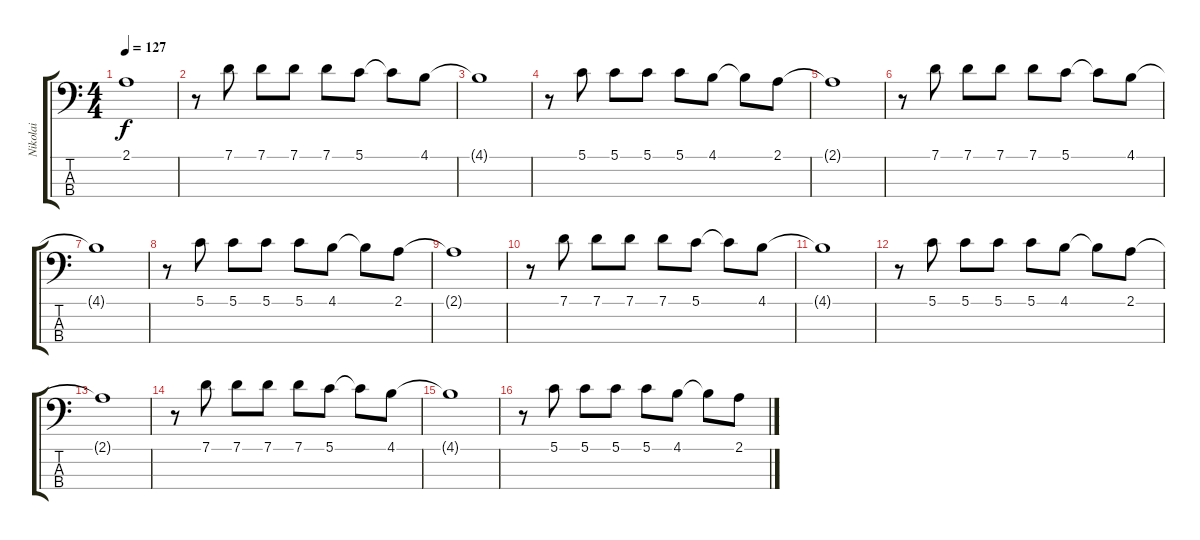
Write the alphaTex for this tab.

\track ("Nikolai" "Nikolai") {instrument electricbasspick}
\staff {score tabs}
\tuning (G2 D2 A1 E1) {hide}
\ts (4 4)
\tempo 127
\clef f4
\ks c
2.1{t}.1{dy f} |
r.8 7.1.8 7.1.8 7.1.8 7.1.8 5.1.8 5.1{t}.8 4.1.8 |
4.1{t}.1 |
r.8 5.1.8 5.1.8 5.1.8 5.1.8 4.1.8 4.1{t}.8 2.1.8 |
2.1{t}.1 |
r.8 7.1.8 7.1.8 7.1.8 7.1.8 5.1.8 5.1{t}.8 4.1.8 |
4.1{t}.1 |
r.8 5.1.8 5.1.8 5.1.8 5.1.8 4.1.8 4.1{t}.8 2.1.8 |
2.1{t}.1 |
r.8 7.1.8 7.1.8 7.1.8 7.1.8 5.1.8 5.1{t}.8 4.1.8 |
4.1{t}.1 |
r.8 5.1.8 5.1.8 5.1.8 5.1.8 4.1.8 4.1{t}.8 2.1.8 |
2.1{t}.1 |
r.8 7.1.8 7.1.8 7.1.8 7.1.8 5.1.8 5.1{t}.8 4.1.8 |
4.1{t}.1 |
r.8 5.1.8 5.1.8 5.1.8 5.1.8 4.1.8 4.1{t}.8 2.1.8
